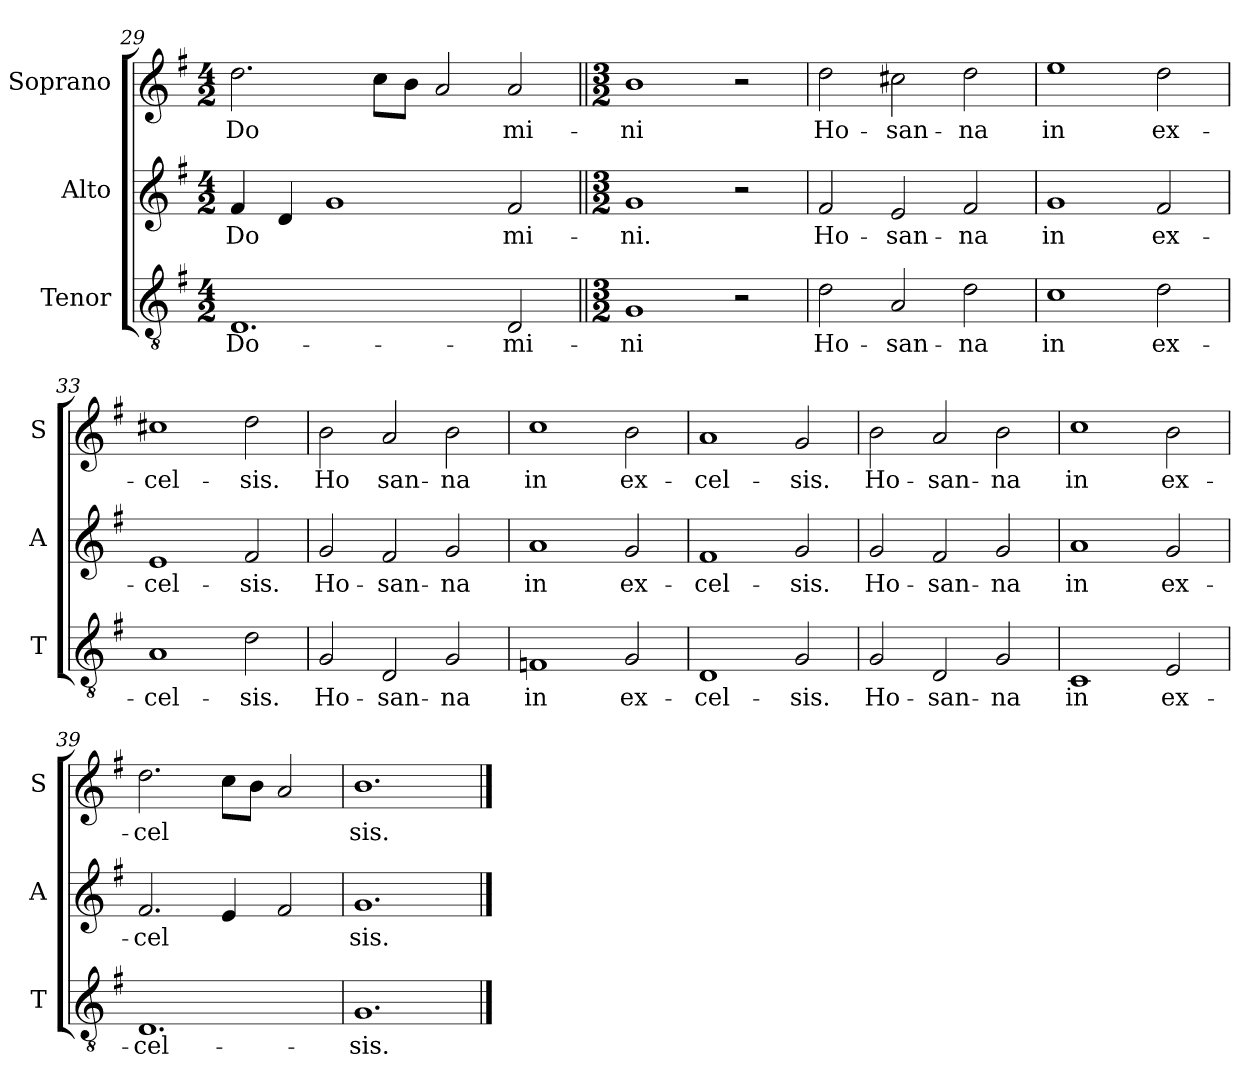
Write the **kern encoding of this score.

**kern	**text	**kern	**text	**kern	**text
*part3	*part3	*part2	*part2	*part1	*part1
*staff3	*staff3	*staff2	*staff2	*staff1	*staff1
*I"Tenor	*	*I"Alto	*	*I"Soprano	*
*I'T	*	*I'A	*	*I'S	*
*clefGv2	*	*clefG2	*	*clefG2	*
*k[f#]	*	*k[f#]	*	*k[f#]	*
*G:	*	*G:	*	*G:	*
*M4/2	*	*M4/2	*	*M4/2	*
=29	=29	=29	=29	=29	=29
!	!LO:LY:b:cj	!	!LO:LY:b:cj	!	!LO:LY:b:cj
1.D	Do-	4f#/	Do-	2.dd\	Do-
!	!	!	!LO:LY:b:cj	!	!
.	.	4d/	--	.	.
!	!	!	!LO:LY:b:cj	!	!
.	.	1g	--	.	.
!	!	!	!	!	!LO:LY:b:cj
.	.	.	.	8cc\L	--
!	!	!	!	!	!LO:LY:b:cj
.	.	.	.	8b\J	--
!	!	!	!	!	!LO:LY:b:cj
.	.	.	.	2a/	--
!	!LO:LY:b:cj	!	!LO:LY:b:cj	!	!LO:LY:b:cj
2D/	-mi-	2f#/	-mi-	2a/	-mi-
=30||	=30||	=30||	=30||	=30||	=30||
*M3/2	*	*M3/2	*	*M3/2	*
!	!LO:LY:b:cj	!	!LO:LY:b:cj	!	!LO:LY:b:cj
1G	-ni	1g	-ni.	1b	-ni
2r	.	2r	.	2r	.
!!LO:LB:g=z
=31	=31	=31	=31	=31	=31
!	!LO:LY:b:cj	!	!LO:LY:b:cj	!	!LO:LY:b:cj
2d\	Ho-	2f#/	Ho-	2dd\	Ho-
!	!LO:LY:b:cj	!	!LO:LY:b:cj	!	!LO:LY:b:cj
2A/	-san-	2e/	-san-	2cc#X\	-san-
!	!LO:LY:b:cj	!	!LO:LY:b:cj	!	!LO:LY:b:cj
2d\	-na	2f#/	-na	2dd\	-na
=32	=32	=32	=32	=32	=32
!	!LO:LY:b:cj	!	!LO:LY:b:cj	!	!LO:LY:b:cj
1c	in	1g	in	1ee	in
!	!LO:LY:b:cj	!	!LO:LY:b:cj	!	!LO:LY:b:cj
2d\	ex-	2f#/	ex-	2dd\	ex-
=33	=33	=33	=33	=33	=33
!	!LO:LY:b:cj	!	!LO:LY:b:cj	!	!LO:LY:b:cj
1A	-cel-	1e	-cel-	1cc#X	-cel-
!	!LO:LY:b:cj	!	!LO:LY:b:cj	!	!LO:LY:b:cj
2d\	-sis.	2f#/	-sis.	2dd\	-sis.
=34	=34	=34	=34	=34	=34
!	!LO:LY:b:cj	!	!LO:LY:b:cj	!	!LO:LY:b:cj
2G/	Ho-	2g/	Ho-	2b\	Ho
!	!LO:LY:b:cj	!	!LO:LY:b:cj	!	!LO:LY:b:cj
2D/	-san-	2f#/	-san-	2a/	san-
!	!LO:LY:b:cj	!	!LO:LY:b:cj	!	!LO:LY:b:cj
2G/	-na	2g/	-na	2b\	-na
=35	=35	=35	=35	=35	=35
!	!LO:LY:b:cj	!	!LO:LY:b:cj	!	!LO:LY:b:cj
1Fn	in	1a	in	1cc	in
!	!LO:LY:b:cj	!	!LO:LY:b:cj	!	!LO:LY:b:cj
2G/	ex-	2g/	ex-	2b\	ex-
!!LO:PB:g=z
=36	=36	=36	=36	=36	=36
!	!LO:LY:b:cj	!	!LO:LY:b:cj	!	!LO:LY:b:cj
1D	-cel-	1f#	-cel-	1a	-cel-
!	!LO:LY:b:cj	!	!LO:LY:b:cj	!	!LO:LY:b:cj
2G/	-sis.	2g/	-sis.	2g/	-sis.
=37	=37	=37	=37	=37	=37
!	!LO:LY:b:cj	!	!LO:LY:b:cj	!	!LO:LY:b:cj
2G/	Ho-	2g/	Ho-	2b\	Ho-
!	!LO:LY:b:cj	!	!LO:LY:b:cj	!	!LO:LY:b:cj
2D/	-san-	2f#/	-san-	2a/	-san-
!	!LO:LY:b:cj	!	!LO:LY:b:cj	!	!LO:LY:b:cj
2G/	-na	2g/	-na	2b\	-na
=38	=38	=38	=38	=38	=38
!	!LO:LY:b:cj	!	!LO:LY:b:cj	!	!LO:LY:b:cj
1C	in	1a	in	1cc	in
!	!LO:LY:b:cj	!	!LO:LY:b:cj	!	!LO:LY:b:cj
2E/	ex-	2g/	ex-	2b\	ex-
=39	=39	=39	=39	=39	=39
!	!LO:LY:b:cj	!	!LO:LY:b:cj	!	!LO:LY:b:cj
1.D	-cel-	2.f#/	-cel-	2.dd\	-cel-
!	!	!	!LO:LY:b:cj	!	!LO:LY:b:cj
.	.	4e/	--	8cc\L	--
!	!	!	!	!	!LO:LY:b:cj
.	.	.	.	8b\J	--
!	!	!	!LO:LY:b:cj	!	!LO:LY:b:cj
.	.	2f#/	--	2a/	--
=40	=40	=40	=40	=40	=40
!	!LO:LY:b:cj	!	!LO:LY:b:cj	!	!LO:LY:b:cj
1.G	-sis.	1.g	-sis.	1.b	-sis.
==	==	==	==	==	==
*-	*-	*-	*-	*-	*-
